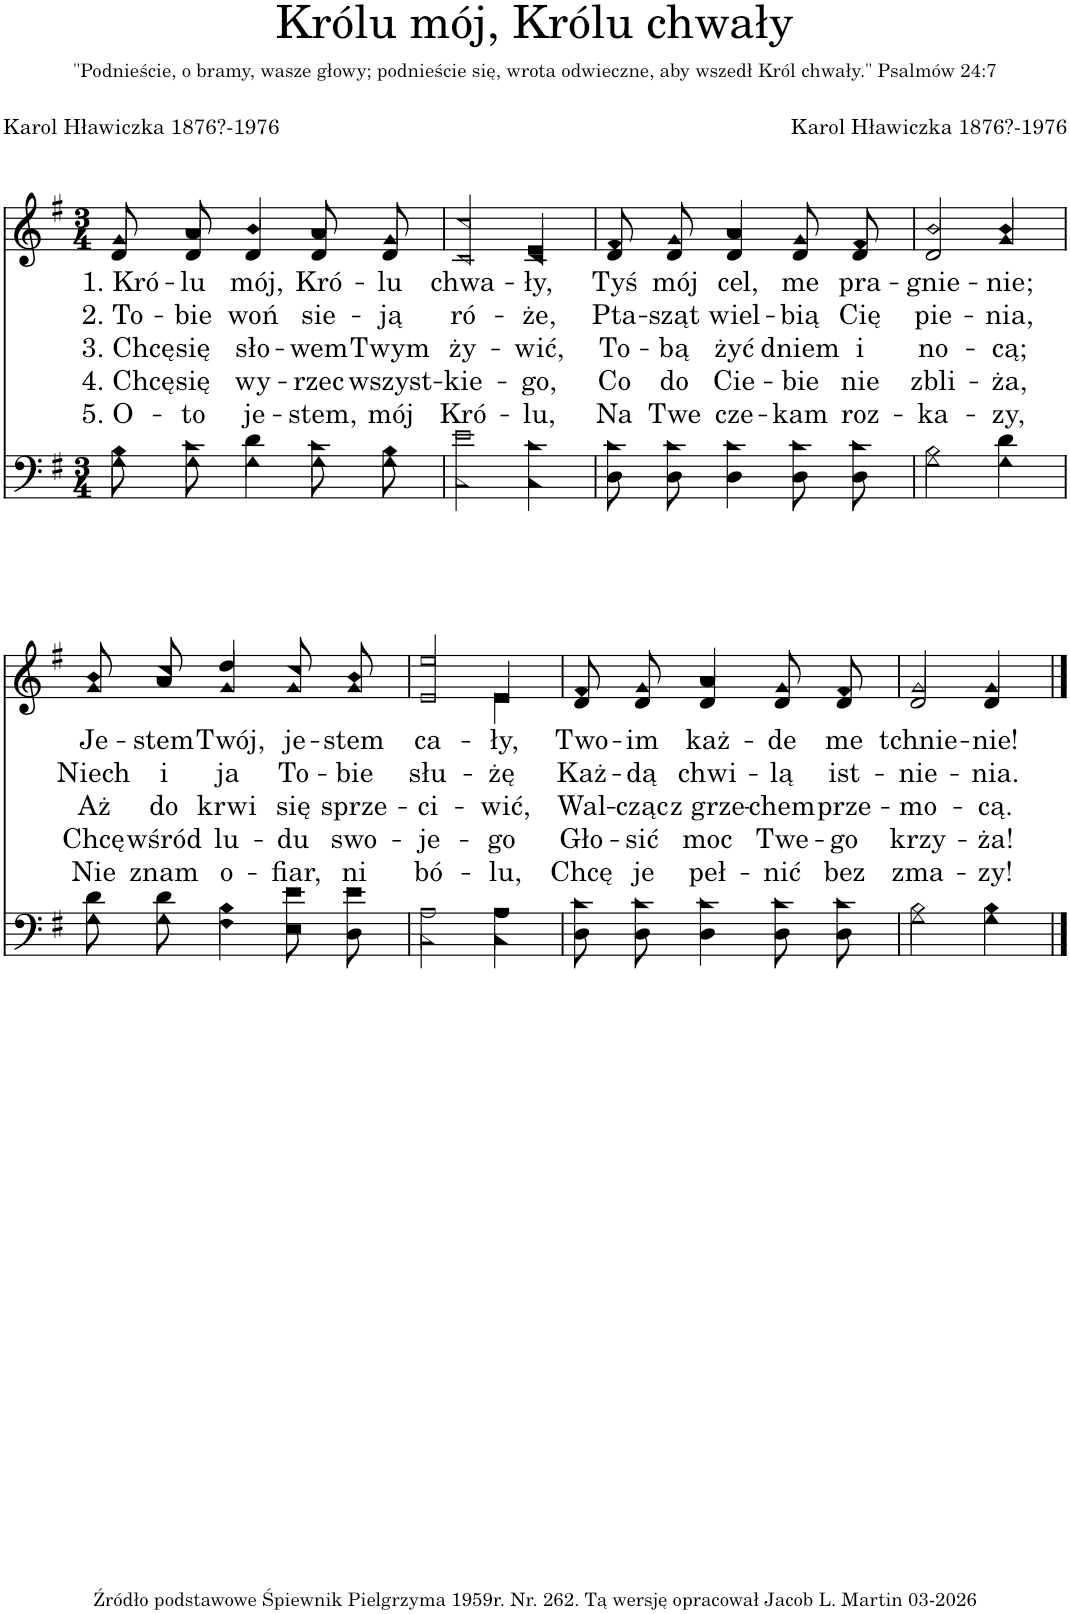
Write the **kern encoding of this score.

**kern	**kern	**text	**text	**text	**text	**text
*part2	*part1	*part1	*part1	*part1	*part1	*part1
*staff2	*staff1	*staff1	*staff1	*staff1	*staff1	*staff1
*I"Men	*I"Women	*	*	*	*	*
*clefF4	*clefG2	*	*	*	*	*
*k[f#]	*k[f#]	*	*	*	*	*
*M3/4	*M3/4	*	*	*	*	*
=1	=1	=1	=1	=1	=1	=1
*^	*	*	*	*	*	*
!	!	!	!LO:LY:b	!LO:LY:b	!LO:LY:b	!LO:LY:b	!LO:LY:b
*	*	*^	*	*	*	*	*
8B\L	8G\L	8g/L	8d/L	1. Kró-	2. To-	3. Chcę	4. Chcę	5. O-
!	!	!	!	!LO:LY:b	!LO:LY:b	!LO:LY:b	!LO:LY:b	!LO:LY:b
8c\J	8G\J	8a/J	8d/J	-lu	-bie	się	się	-to
!	!	!	!	!LO:LY:b	!LO:LY:b	!LO:LY:b	!LO:LY:b	!LO:LY:b
4d\	4G\	4b/	4d/	mój,	woń	sło-	wy-	je-
!	!	!	!	!LO:LY:b	!LO:LY:b	!LO:LY:b	!LO:LY:b	!LO:LY:b
8c\L	8G\L	8a/L	8d/L	Kró-	sie-	-wem	-rzec	-stem,
!	!	!	!	!LO:LY:b	!LO:LY:b	!LO:LY:b	!LO:LY:b	!LO:LY:b
8B\J	8G\J	8g/J	8d/J	-lu	-ją	Twym	wszyst-	mój
=2	=2	=2	=2	=2	=2	=2	=2	=2
!	!	!	!	!LO:LY:b	!LO:LY:b	!LO:LY:b	!LO:LY:b	!LO:LY:b
2e\	2C\	2cc/	2c/	chwa-	ró-	ży-	-kie-	Kró-
!	!	!	!	!LO:LY:b	!LO:LY:b	!LO:LY:b	!LO:LY:b	!LO:LY:b
4c\	4C\	4e/	4c/	-ły,	-że,	-wić,	-go,	-lu,
=3	=3	=3	=3	=3	=3	=3	=3	=3
!	!	!	!	!LO:LY:b	!LO:LY:b	!LO:LY:b	!LO:LY:b	!LO:LY:b
8c\L	8D\L	8f#/L	8d/L	Tyś	Pta-	To-	Co	Na
!	!	!	!	!LO:LY:b	!LO:LY:b	!LO:LY:b	!LO:LY:b	!LO:LY:b
8c\J	8D\J	8g/J	8d/J	mój	-sząt	-bą	do	Twe
!	!	!	!	!LO:LY:b	!LO:LY:b	!LO:LY:b	!LO:LY:b	!LO:LY:b
4c\	4D\	4a/	4d/	cel,	wiel-	żyć	Cie-	cze-
!	!	!	!	!LO:LY:b	!LO:LY:b	!LO:LY:b	!LO:LY:b	!LO:LY:b
8c\L	8D\L	8g/L	8d/L	me	-bią	dniem	-bie	-kam
!	!	!	!	!LO:LY:b	!LO:LY:b	!LO:LY:b	!LO:LY:b	!LO:LY:b
8c\J	8D\J	8f#/J	8d/J	pra-	Cię	i	nie	roz-
=4	=4	=4	=4	=4	=4	=4	=4	=4
!	!	!	!	!LO:LY:b	!LO:LY:b	!LO:LY:b	!LO:LY:b	!LO:LY:b
2B\	2G\	2b/	2d/	-gnie-	pie-	no-	zbli-	-ka-
!	!	!	!	!LO:LY:b	!LO:LY:b	!LO:LY:b	!LO:LY:b	!LO:LY:b
4d\	4G\	4b/	4g/	-nie;	-nia,	-cą;	-ża,	-zy,
!!LO:LB:g=z	!!
=5	=5	=5	=5	=5	=5	=5	=5	=5
!	!	!	!	!LO:LY:b	!LO:LY:b	!LO:LY:b	!LO:LY:b	!LO:LY:b
8d\L	8G\L	8b/L	8g/L	Je-	Niech	Aż	Chcę	Nie
!	!	!	!	!LO:LY:b	!LO:LY:b	!LO:LY:b	!LO:LY:b	!LO:LY:b
8d\J	8G\J	8cc/J	8a/J	-stem	i	do	wśród	znam
!	!	!	!	!LO:LY:b	!LO:LY:b	!LO:LY:b	!LO:LY:b	!LO:LY:b
4B\	4F#\	4dd/	4g/	Twój,	ja	krwi	lu-	o-
!	!	!	!	!LO:LY:b	!LO:LY:b	!LO:LY:b	!LO:LY:b	!LO:LY:b
8e\L	8E\L	8cc/L	8g/L	je-	To-	się	-du	-fiar,
!	!	!	!	!LO:LY:b	!LO:LY:b	!LO:LY:b	!LO:LY:b	!LO:LY:b
8e\J	8D\J	8b/J	8g/J	-stem	-bie	sprze-	swo-	ni
=6	=6	=6	=6	=6	=6	=6	=6	=6
!	!	!	!	!LO:LY:b	!LO:LY:b	!LO:LY:b	!LO:LY:b	!LO:LY:b
2A\	2C\	2ee/	2e/	ca-	słu-	-ci-	-je-	bó-
!	!	!	!	!LO:LY:b	!LO:LY:b	!LO:LY:b	!LO:LY:b	!LO:LY:b
4A\	4C\	4e/	4e\	-ły,	-żę	-wić,	-go	-lu,
=7	=7	=7	=7	=7	=7	=7	=7	=7
!	!	!	!	!LO:LY:b	!LO:LY:b	!LO:LY:b	!LO:LY:b	!LO:LY:b
8c\L	8D\L	8f#/L	8d/L	Two-	Każ-	Wal-	Gło-	Chcę
!	!	!	!	!LO:LY:b	!LO:LY:b	!LO:LY:b	!LO:LY:b	!LO:LY:b
8c\J	8D\J	8g/J	8d/J	-im	-dą	-cząc	-sić	je
!	!	!	!	!LO:LY:b	!LO:LY:b	!LO:LY:b	!LO:LY:b	!LO:LY:b
4c\	4D\	4a/	4d/	każ-	chwi-	z grze-	moc	peł-
!	!	!	!	!LO:LY:b	!LO:LY:b	!LO:LY:b	!LO:LY:b	!LO:LY:b
8c\L	8D\L	8g/L	8d/L	-de	-lą	-chem	Twe-	-nić
!	!	!	!	!LO:LY:b	!LO:LY:b	!LO:LY:b	!LO:LY:b	!LO:LY:b
8c\J	8D\J	8f#/J	8d/J	me	ist-	prze-	-go	bez
=8	=8	=8	=8	=8	=8	=8	=8	=8
!	!	!	!	!LO:LY:b	!LO:LY:b	!LO:LY:b	!LO:LY:b	!LO:LY:b
2B\	2G\	2g/	2d/	tchnie-	-nie-	-mo-	krzy-	zma-
!	!	!	!	!LO:LY:b	!LO:LY:b	!LO:LY:b	!LO:LY:b	!LO:LY:b
4B\	4G\	4g/	4d/	-nie!	-nia.	-cą.	-ża!	-zy!
*v	*v	*	*	*	*	*	*	*
*	*v	*v	*	*	*	*	*
==	==	==	==	==	==	==
*-	*-	*-	*-	*-	*-	*-
